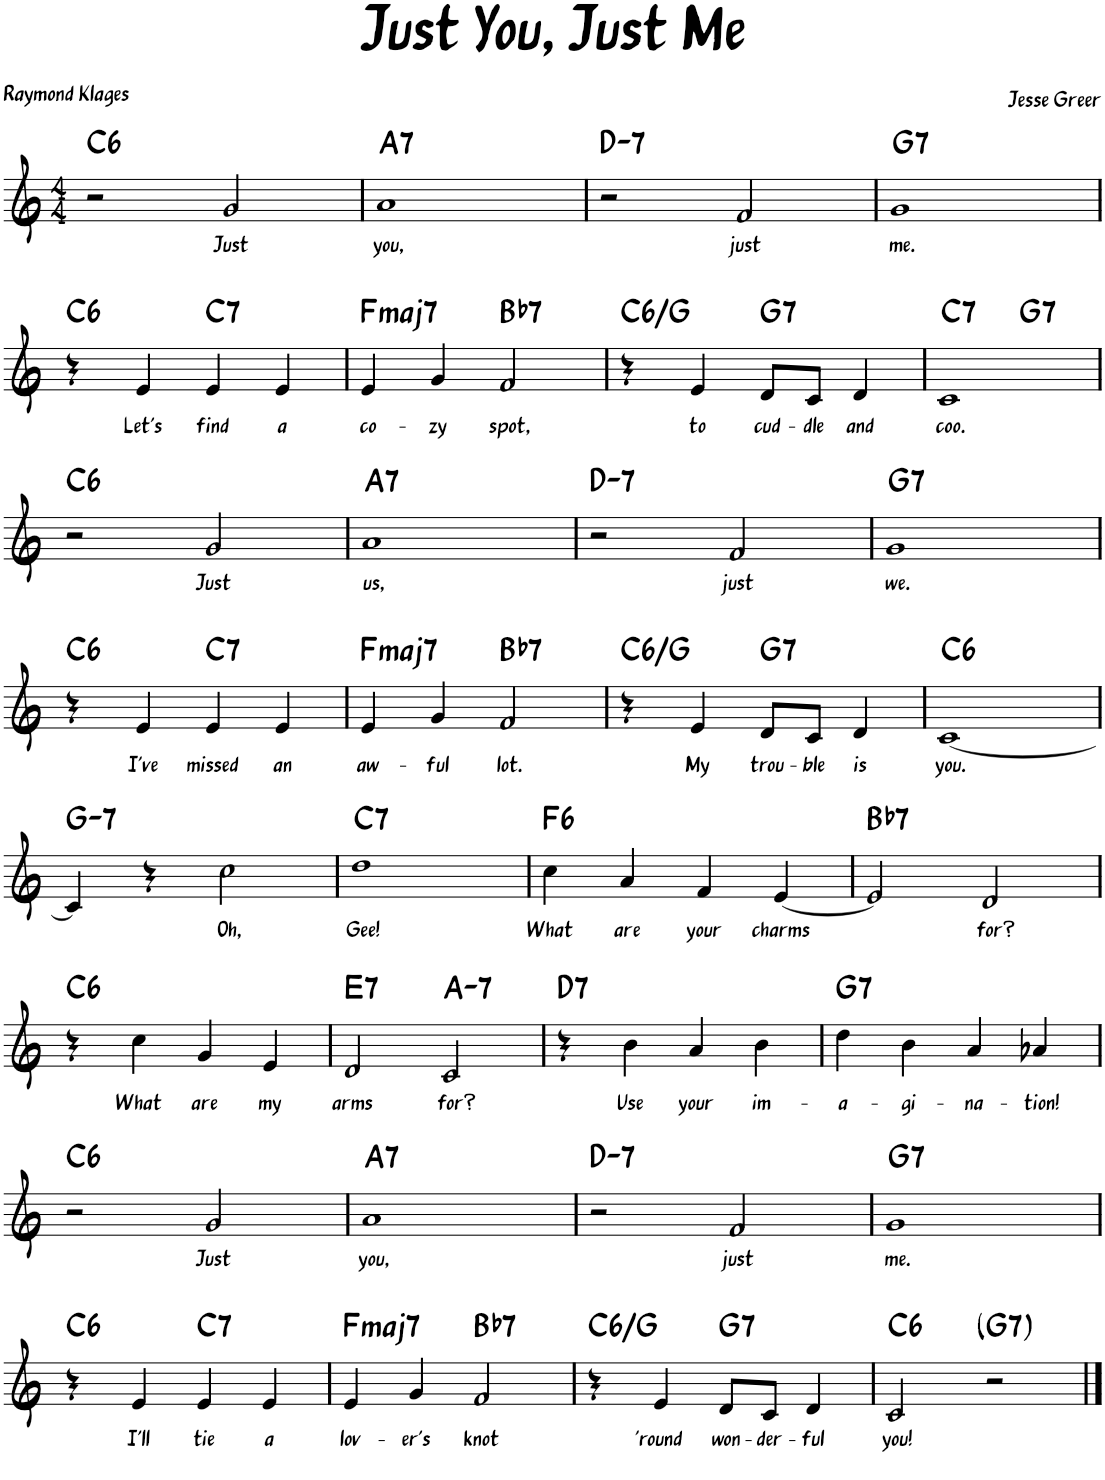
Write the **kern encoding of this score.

**kern	**text	**harte
*part1	*part1	*part1
*staff1	*staff1	*
*I"Piano	*	*
*I'Pno.	*	*
*clefG2	*	*
*k[]	*	*
*M4/4	*	*
=1	=1	=1
!	!	!LO:H:kt=6
2r	.	C:maj6
!	!LO:LY:b	!
2g/	Just	.
=2	=2	=2
!	!LO:LY:b	!LO:H:kt=7
1a	you,	A:7
=3	=3	=3
!	!	!LO:H:kt=7
2r	.	D:min7
!	!LO:LY:b	!
2f/	just	.
=4	=4	=4
!	!LO:LY:b	!LO:H:kt=7
1g	me.	G:7
!!LO:LB:g=z
=5	=5	=5
!	!	!LO:H:kt=6
4r	.	C:maj6
!	!LO:LY:b	!
4e/	Let's	.
!	!LO:LY:b	!LO:H:kt=7
4e/	find	C:7
!	!LO:LY:b	!
4e/	a	.
=6	=6	=6
!	!LO:LY:b	!LO:H:kt=maj7
4e/	co-	F:maj7
!	!LO:LY:b	!
4g/	-zy	.
!	!LO:LY:b	!LO:H:kt=7
2f/	spot,	Bb:7
=7	=7	=7
!	!	!LO:H:kt=6
4r	.	C:maj6/5
!	!LO:LY:b	!
4e/	to	.
!	!LO:LY:b	!LO:H:kt=7
8d/L	cud-	G:7
!	!LO:LY:b	!
8c/J	-dle	.
!	!LO:LY:b	!
4d/	and	.
=8	=8	=8
!	!LO:LY:b	!LO:H:kt=7
*^	*	*
1c	2ryy	coo.	C:7
!	!	!	!LO:H:kt=7
.	2ryy	.	G:7
!!LO:LB:g=z	!!
=9	=9	=9	=9
!	!	!	!LO:H:kt=6
*v	*v	*	*
2r	.	C:maj6
!	!LO:LY:b	!
2g/	Just	.
=10	=10	=10
!	!LO:LY:b	!LO:H:kt=7
1a	us,	A:7
=11	=11	=11
!	!	!LO:H:kt=7
2r	.	D:min7
!	!LO:LY:b	!
2f/	just	.
=12	=12	=12
!	!LO:LY:b	!LO:H:kt=7
1g	we.	G:7
!!LO:LB:g=z
=13	=13	=13
!	!	!LO:H:kt=6
4r	.	C:maj6
!	!LO:LY:b	!
4e/	I've	.
!	!LO:LY:b	!LO:H:kt=7
4e/	missed	C:7
!	!LO:LY:b	!
4e/	an	.
=14	=14	=14
!	!LO:LY:b	!LO:H:kt=maj7
4e/	aw-	F:maj7
!	!LO:LY:b	!
4g/	-ful	.
!	!LO:LY:b	!LO:H:kt=7
2f/	lot.	Bb:7
=15	=15	=15
!	!	!LO:H:kt=6
4r	.	C:maj6/5
!	!LO:LY:b	!
4e/	My	.
!	!LO:LY:b	!LO:H:kt=7
8d/L	trou-	G:7
!	!LO:LY:b	!
8c/J	-ble	.
!	!LO:LY:b	!
4d/	is	.
=16	=16	=16
!	!LO:LY:b	!LO:H:kt=6
[1c	you.	C:maj6
!!LO:LB:g=z
=17	=17	=17
!	!	!LO:H:kt=7
4c/]	.	G:min7
4r	.	.
!	!LO:LY:b	!
2cc\	Oh,	.
=18	=18	=18
!	!LO:LY:b	!LO:H:kt=7
1dd	Gee!	C:7
=19	=19	=19
!	!LO:LY:b	!LO:H:kt=6
4cc\	What	F:maj6
!	!LO:LY:b	!
4a/	are	.
!	!LO:LY:b	!
4f/	your	.
!	!LO:LY:b	!
[4e/	charms	.
=20	=20	=20
!	!	!LO:H:kt=7
2e/]	.	Bb:7
!	!LO:LY:b	!
2d/	for?	.
!!LO:LB:g=z
=21	=21	=21
!	!	!LO:H:kt=6
4r	.	C:maj6
!	!LO:LY:b	!
4cc\	What	.
!	!LO:LY:b	!
4g/	are	.
!	!LO:LY:b	!
4e/	my	.
=22	=22	=22
!	!LO:LY:b	!LO:H:kt=7
2d/	arms	E:7
!	!LO:LY:b	!LO:H:kt=7
2c/	for?	A:min7
=23	=23	=23
!	!	!LO:H:kt=7
4r	.	D:7
!	!LO:LY:b	!
4b\	Use	.
!	!LO:LY:b	!
4a/	your	.
!	!LO:LY:b	!
4b\	im-	.
=24	=24	=24
!	!LO:LY:b	!LO:H:kt=7
4dd\	-a-	G:7
!	!LO:LY:b	!
4b\	-gi-	.
!	!LO:LY:b	!
4a/	-na-	.
!	!LO:LY:b	!
4a-X/	-tion!	.
!!LO:LB:g=z
=25	=25	=25
!	!	!LO:H:kt=6
2r	.	C:maj6
!	!LO:LY:b	!
2g/	Just	.
=26	=26	=26
!	!LO:LY:b	!LO:H:kt=7
1a	you,	A:7
=27	=27	=27
!	!	!LO:H:kt=7
2r	.	D:min7
!	!LO:LY:b	!
2f/	just	.
=28	=28	=28
!	!LO:LY:b	!LO:H:kt=7
1g	me.	G:7
!!LO:LB:g=z
=29	=29	=29
!	!	!LO:H:kt=6
4r	.	C:maj6
!	!LO:LY:b	!
4e/	I'll	.
!	!LO:LY:b	!LO:H:kt=7
4e/	tie	C:7
!	!LO:LY:b	!
4e/	a	.
=30	=30	=30
!	!LO:LY:b	!LO:H:kt=maj7
4e/	lov-	F:maj7
!	!LO:LY:b	!
4g/	-er's	.
!	!LO:LY:b	!LO:H:kt=7
2f/	knot	Bb:7
=31	=31	=31
!	!	!LO:H:kt=6
4r	.	C:maj6/5
!	!LO:LY:b	!
4e/	'round	.
!	!LO:LY:b	!LO:H:kt=7
8d/L	won-	G:7
!	!LO:LY:b	!
8c/J	-der-	.
!	!LO:LY:b	!
4d/	-ful	.
=32	=32	=32
!	!LO:LY:b	!LO:H:kt=6
2c/	you!	C:maj6
!	!	!LO:H:kt=7
2r	.	G:7
==	==	==
*-	*-	*-
